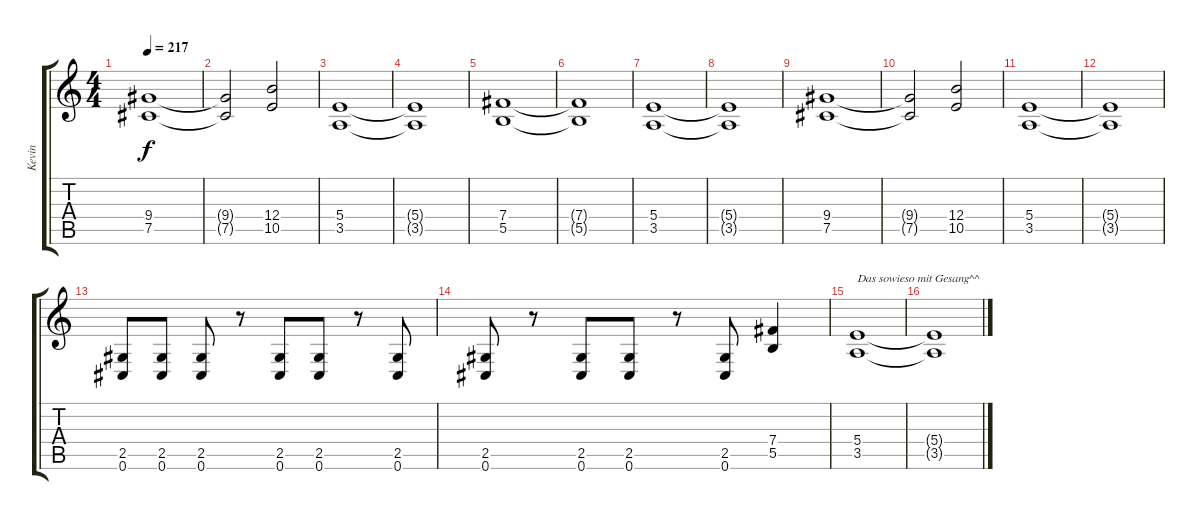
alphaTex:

\track ("Kevin" "Kevin") {instrument distortionguitar}
\staff {score tabs}
\tuning (Db4 Ab3 E3 B2 Gb2 Db2) {hide}
\ts (4 4)
\tempo 217
\clef g2
\ks c
(9.4 7.5).1{dy f} |
(9.4{t} 7.5{t}).2 (12.4 10.5).2 |
(5.4 3.5).1 |
(5.4{t} 3.5{t}).1 |
(7.4 5.5).1 |
(7.4{t} 5.5{t}).1 |
(5.4 3.5).1 |
(5.4{t} 3.5{t}).1 |
(9.4 7.5).1 |
(9.4{t} 7.5{t}).2 (12.4 10.5).2 |
(5.4 3.5).1 |
(5.4{t} 3.5{t}).1 |
(2.5 0.6).8 (2.5 0.6).8 (2.5 0.6).8 r.8 (2.5 0.6).8 (2.5 0.6).8 r.8 (2.5 0.6).8 |
(2.5 0.6).8 r.8 (2.5 0.6).8 (2.5 0.6).8 r.8 (2.5 0.6).8 (7.4 5.5).4 |
(5.4 3.5).1{txt "Das sowieso mit Gesang^^"} |
(5.4{t} 3.5{t}).1
